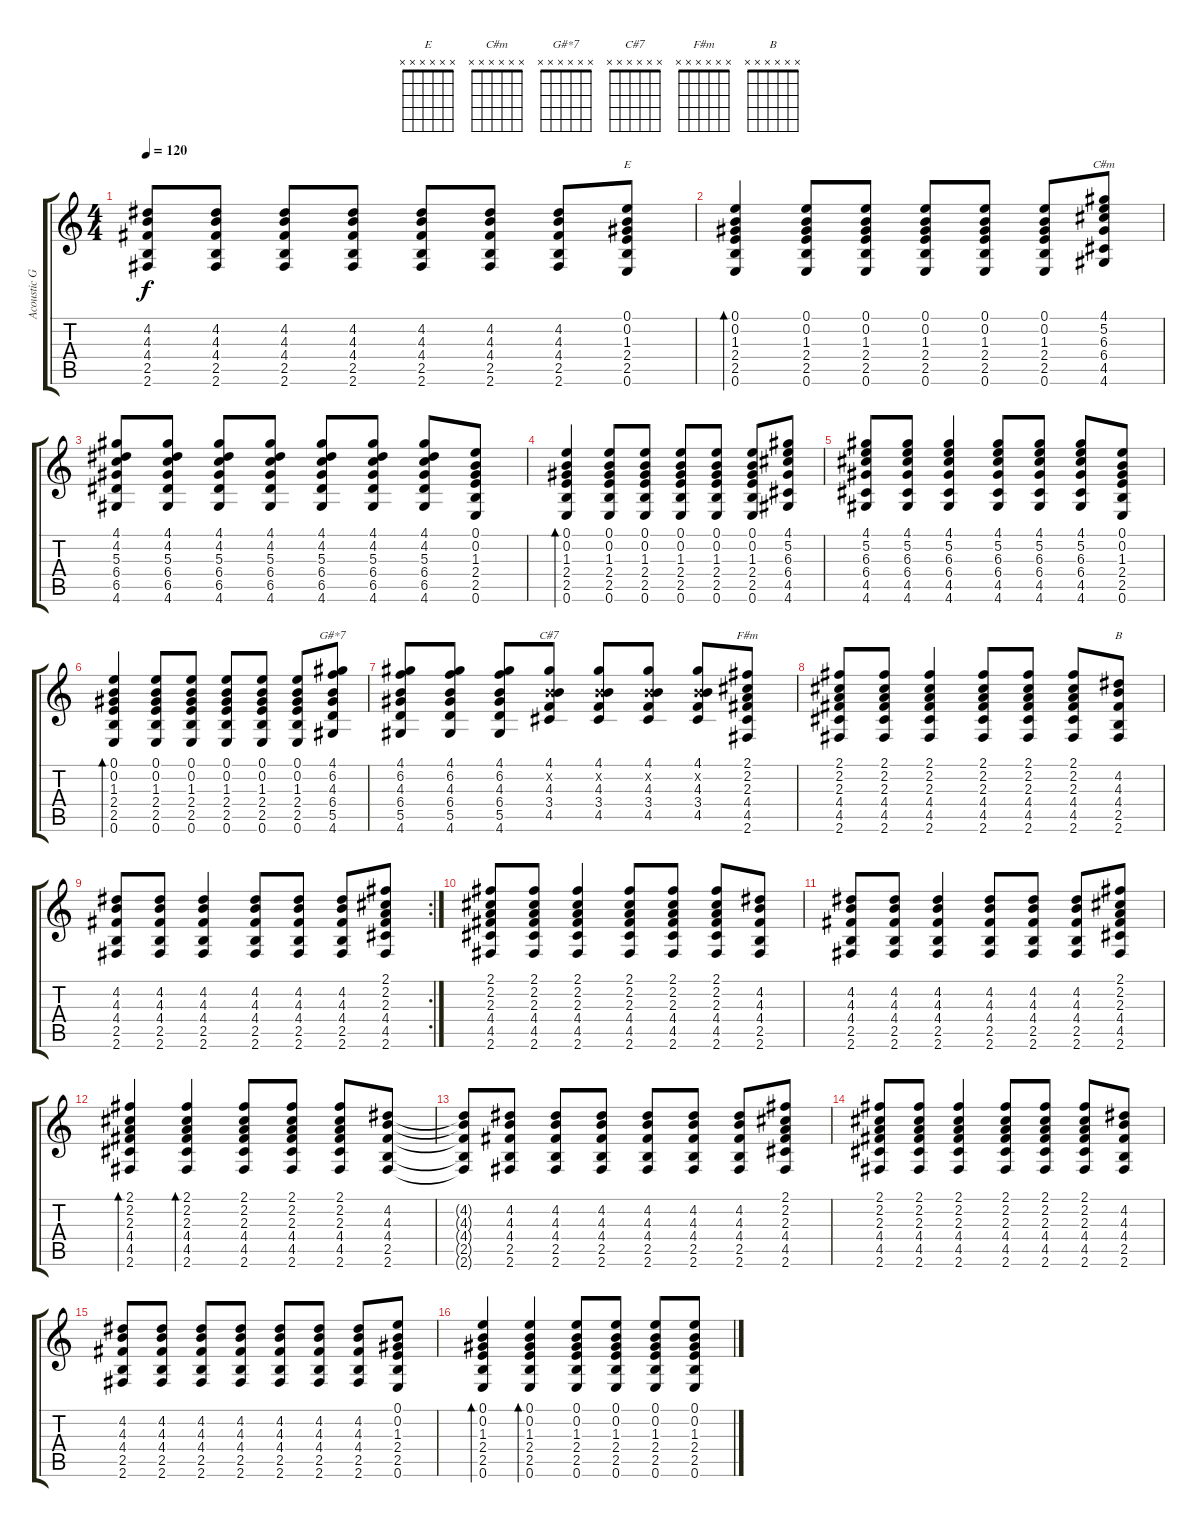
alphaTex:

\track ("Acoustic Guitar 12-String" "Acoustic G") {instrument acousticguitarsteel}
\staff {score tabs}
\tuning (E4 B3 G3 D3 A2 E2) {hide}
\chord ("E" x x x x x x)
\chord ("C#m" x x x x x x)
\chord ("G#*7" x x x x x x)
\chord ("C#7" x x x x x x)
\chord ("F#m" x x x x x x)
\chord ("B" x x x x x x)
\ts (4 4)
\tempo 120
\clef g2
\ks c
(4.2 4.3 4.4 2.5 2.6).8{dy f} (4.2 4.3 4.4 2.5 2.6).8 (4.2 4.3 4.4 2.5 2.6).8 (4.2 4.3 4.4 2.5 2.6).8 (4.2 4.3 4.4 2.5 2.6).8 (4.2 4.3 4.4 2.5 2.6).8 (4.2 4.3 4.4 2.5 2.6).8 (0.1 0.2 1.3 2.4 2.5 0.6).8{ch "E"} |
(0.1 0.2 1.3 2.4 2.5 0.6).4{bd 60} (0.1 0.2 1.3 2.4 2.5 0.6).8 (0.1 0.2 1.3 2.4 2.5 0.6).8 (0.1 0.2 1.3 2.4 2.5 0.6).8 (0.1 0.2 1.3 2.4 2.5 0.6).8 (0.1 0.2 1.3 2.4 2.5 0.6).8 (4.1 5.2 6.3 6.4 4.5 4.6).8{ch "C#m"} |
(4.1 4.2 5.3 6.4 6.5 4.6).8 (4.1 4.2 5.3 6.4 6.5 4.6).8 (4.1 4.2 5.3 6.4 6.5 4.6).8 (4.1 4.2 5.3 6.4 6.5 4.6).8 (4.1 4.2 5.3 6.4 6.5 4.6).8 (4.1 4.2 5.3 6.4 6.5 4.6).8 (4.1 4.2 5.3 6.4 6.5 4.6).8 (0.1 0.2 1.3 2.4 2.5 0.6).8 |
(0.1 0.2 1.3 2.4 2.5 0.6).4{bd 60} (0.1 0.2 1.3 2.4 2.5 0.6).8 (0.1 0.2 1.3 2.4 2.5 0.6).8 (0.1 0.2 1.3 2.4 2.5 0.6).8 (0.1 0.2 1.3 2.4 2.5 0.6).8 (0.1 0.2 1.3 2.4 2.5 0.6).8 (4.1 5.2 6.3 6.4 4.5 4.6).8 |
(4.1 5.2 6.3 6.4 4.5 4.6).8 (4.1 5.2 6.3 6.4 4.5 4.6).8 (4.1 5.2 6.3 6.4 4.5 4.6).4 (4.1 5.2 6.3 6.4 4.5 4.6).8 (4.1 5.2 6.3 6.4 4.5 4.6).8 (4.1 5.2 6.3 6.4 4.5 4.6).8 (0.1 0.2 1.3 2.4 2.5 0.6).8 |
(0.1 0.2 1.3 2.4 2.5 0.6).4{bd 60} (0.1 0.2 1.3 2.4 2.5 0.6).8 (0.1 0.2 1.3 2.4 2.5 0.6).8 (0.1 0.2 1.3 2.4 2.5 0.6).8 (0.1 0.2 1.3 2.4 2.5 0.6).8 (0.1 0.2 1.3 2.4 2.5 0.6).8 (4.1 6.2 4.3 6.4 5.5 4.6).8{ch "G#*7"} |
(4.1 6.2 4.3 6.4 5.5 4.6).8 (4.1 6.2 4.3 6.4 5.5 4.6).8 (4.1 6.2 4.3 6.4 5.5 4.6).8 (4.1 0.2{x} 4.3 3.4 4.5).8{ch "C#7"} (4.1 0.2{x} 4.3 3.4 4.5).8 (4.1 0.2{x} 4.3 3.4 4.5).8 (4.1 0.2{x} 4.3 3.4 4.5).8 (2.1 2.2 2.3 4.4 4.5 2.6).8{ch "F#m"} |
(2.1 2.2 2.3 4.4 4.5 2.6).8 (2.1 2.2 2.3 4.4 4.5 2.6).8 (2.1 2.2 2.3 4.4 4.5 2.6).4 (2.1 2.2 2.3 4.4 4.5 2.6).8 (2.1 2.2 2.3 4.4 4.5 2.6).8 (2.1 2.2 2.3 4.4 4.5 2.6).8 (4.2 4.3 4.4 2.5 2.6).8{ch "B"} |
\rc 2
(4.2 4.3 4.4 2.5 2.6).8 (4.2 4.3 4.4 2.5 2.6).8 (4.2 4.3 4.4 2.5 2.6).4 (4.2 4.3 4.4 2.5 2.6).8 (4.2 4.3 4.4 2.5 2.6).8 (4.2 4.3 4.4 2.5 2.6).8 (2.1 2.2 2.3 4.4 4.5 2.6).8 |
(2.1 2.2 2.3 4.4 4.5 2.6).8 (2.1 2.2 2.3 4.4 4.5 2.6).8 (2.1 2.2 2.3 4.4 4.5 2.6).4 (2.1 2.2 2.3 4.4 4.5 2.6).8 (2.1 2.2 2.3 4.4 4.5 2.6).8 (2.1 2.2 2.3 4.4 4.5 2.6).8 (4.2 4.3 4.4 2.5 2.6).8 |
(4.2 4.3 4.4 2.5 2.6).8 (4.2 4.3 4.4 2.5 2.6).8 (4.2 4.3 4.4 2.5 2.6).4 (4.2 4.3 4.4 2.5 2.6).8 (4.2 4.3 4.4 2.5 2.6).8 (4.2 4.3 4.4 2.5 2.6).8 (2.1 2.2 2.3 4.4 4.5 2.6).8 |
(2.1 2.2 2.3 4.4 4.5 2.6).4{bd 60} (2.1 2.2 2.3 4.4 4.5 2.6).4{bd 60} (2.1 2.2 2.3 4.4 4.5 2.6).8 (2.1 2.2 2.3 4.4 4.5 2.6).8 (2.1 2.2 2.3 4.4 4.5 2.6).8 (4.2 4.3 4.4 2.5 2.6).8 |
(4.2{t} 4.3{t} 4.4{t} 2.5{t} 2.6{t}).8 (4.2 4.3 4.4 2.5 2.6).8 (4.2 4.3 4.4 2.5 2.6).8 (4.2 4.3 4.4 2.5 2.6).8 (4.2 4.3 4.4 2.5 2.6).8 (4.2 4.3 4.4 2.5 2.6).8 (4.2 4.3 4.4 2.5 2.6).8 (2.1 2.2 2.3 4.4 4.5 2.6).8 |
(2.1 2.2 2.3 4.4 4.5 2.6).8 (2.1 2.2 2.3 4.4 4.5 2.6).8 (2.1 2.2 2.3 4.4 4.5 2.6).4 (2.1 2.2 2.3 4.4 4.5 2.6).8 (2.1 2.2 2.3 4.4 4.5 2.6).8 (2.1 2.2 2.3 4.4 4.5 2.6).8 (4.2 4.3 4.4 2.5 2.6).8 |
(4.2 4.3 4.4 2.5 2.6).8 (4.2 4.3 4.4 2.5 2.6).8 (4.2 4.3 4.4 2.5 2.6).8 (4.2 4.3 4.4 2.5 2.6).8 (4.2 4.3 4.4 2.5 2.6).8 (4.2 4.3 4.4 2.5 2.6).8 (4.2 4.3 4.4 2.5 2.6).8 (0.1 0.2 1.3 2.4 2.5 0.6).8 |
(0.1 0.2 1.3 2.4 2.5 0.6).4{bd 60} (0.1 0.2 1.3 2.4 2.5 0.6).4{bd 60} (0.1 0.2 1.3 2.4 2.5 0.6).8 (0.1 0.2 1.3 2.4 2.5 0.6).8 (0.1 0.2 1.3 2.4 2.5 0.6).8 (0.1 0.2 1.3 2.4 2.5 0.6).8
